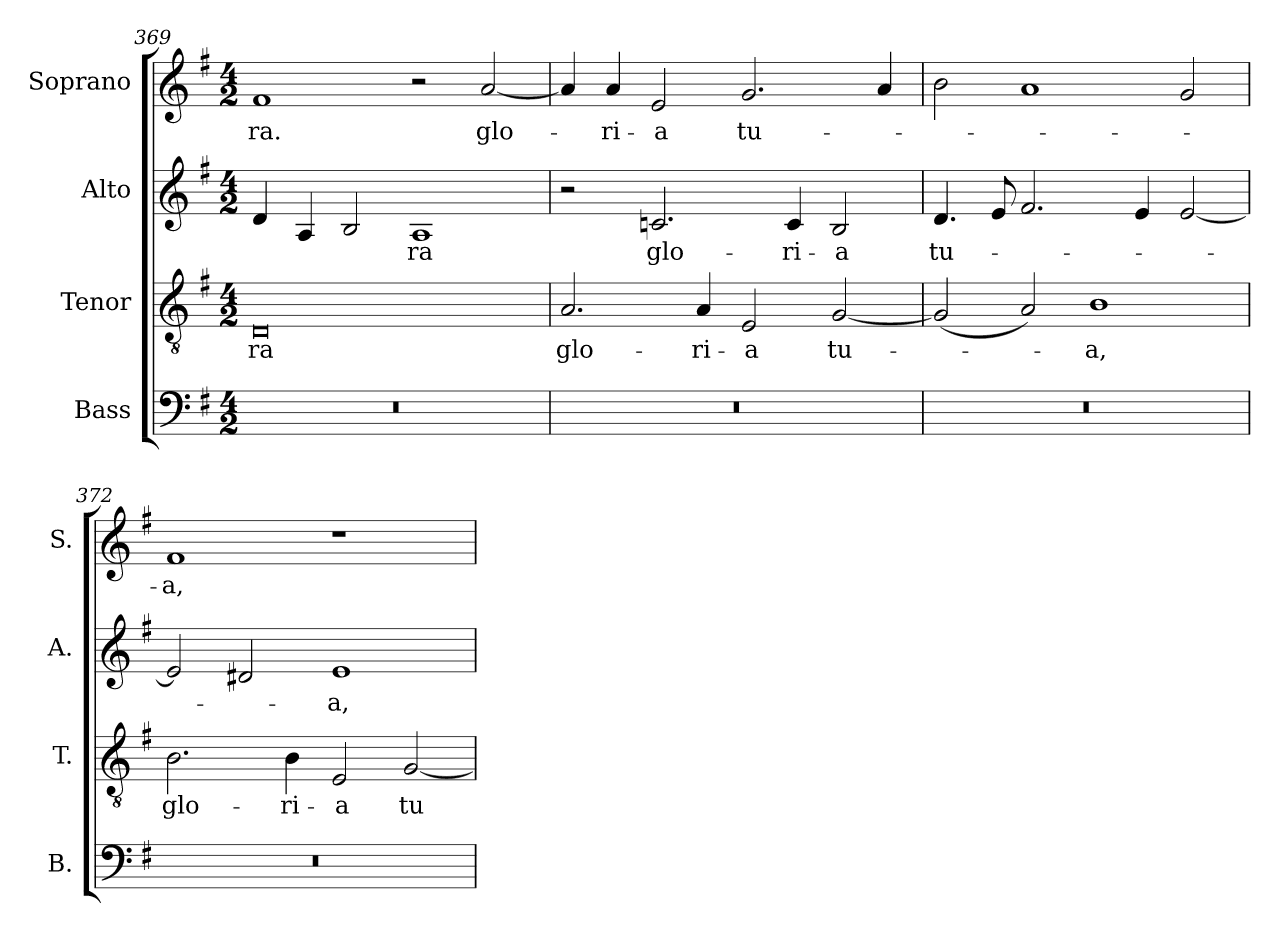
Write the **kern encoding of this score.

**kern	**kern	**text	**kern	**text	**kern	**text
*part4	*part3	*part3	*part2	*part2	*part1	*part1
*staff4	*staff3	*staff3	*staff2	*staff2	*staff1	*staff1
*I"Bass	*I"Tenor	*	*I"Alto	*	*I"Soprano	*
*I'B.	*I'T.	*	*I'A.	*	*I'S.	*
!!LO:LB:g=z
*clefF4	*clefGv2	*	*clefG2	*	*clefG2	*
*	*ITrd7c12	*	*	*	*	*
*k[f#]	*k[f#]	*	*k[f#]	*	*k[f#]	*
*G:	*G:	*	*G:	*	*G:	*
*M4/2	*M4/2	*	*M4/2	*	*M4/2	*
=369	=369	=369	=369	=369	=369	=369
!LO:N:vis=1	!	!	!	!	!	!
!	!	!LO:LY:b:color=#000000	!	!	!	!
!	!	!	!	!	!	!LO:LY:b:color=#000000
0r	0DDi	-ra	4di/	.	1f#i	-ra.
.	.	.	4Ai/	.	.	.
.	.	.	2Bi/	.	.	.
!	!	!	!	!LO:LY:b:color=#000000	!	!
.	.	.	1Ai	-ra	2r	.
!	!	!	!	!	!	!LO:LY:b:color=#000000
.	.	.	.	.	[2ai/	glo-
=370	=370	=370	=370	=370	=370	=370
!LO:N:vis=1	!	!	!	!	!	!
!	!	!LO:LY:b:color=#000000	!	!	!	!
0r	2.AAi/	glo-	2r	.	4ai/]	.
!	!	!	!	!	!	!LO:LY:b:color=#000000
.	.	.	.	.	4ai/	-ri-
!	!	!	!	!LO:LY:b:color=#000000	!	!
!	!	!	!	!	!	!LO:LY:b:color=#000000
.	.	.	2.cni/	glo-	2ei/	-a
!	!	!LO:LY:b:color=#000000	!	!	!	!
.	4AAi/	-ri-	.	.	.	.
!	!	!LO:LY:b:color=#000000	!	!	!	!
!	!	!	!	!	!	!LO:LY:b:color=#000000
.	2EEi/	-a	.	.	2.gi/	tu-
!	!	!	!	!LO:LY:b:color=#000000	!	!
.	.	.	4ci/	-ri-	.	.
!	!	!LO:LY:b:color=#000000	!	!	!	!
!	!	!	!	!LO:LY:b:color=#000000	!	!
.	[2GGi/	tu-	2Bi/	-a	.	.
.	.	.	.	.	4ai/	.
=371	=371	=371	=371	=371	=371	=371
!LO:N:vis=1	!	!	!	!	!	!
!	!	!	!	!LO:LY:b:color=#000000	!	!
0r	(2GGi/]	.	4.di/	tu-	2bi\	.
.	.	.	8ei/	.	.	.
.	2AAi/)	.	2.f#i/	.	1ai	.
!	!	!LO:LY:b:color=#000000	!	!	!	!
.	1BBi	-a,	.	.	.	.
.	.	.	4ei/	.	.	.
.	.	.	[2ei/	.	2gi/	.
=372	=372	=372	=372	=372	=372	=372
!LO:N:vis=1	!	!	!	!	!	!
!	!	!LO:LY:b:color=#000000	!	!	!	!
!	!	!	!	!	!	!LO:LY:b:color=#000000
0r	2.BBi\	glo-	2ei/]	.	1f#i	-a,
.	.	.	2d#Xi/	.	.	.
!	!	!LO:LY:b:color=#000000	!	!	!	!
.	4BBi\	-ri-	.	.	.	.
!	!	!LO:LY:b:color=#000000	!	!	!	!
!	!	!	!	!LO:LY:b:color=#000000	!	!
.	2EEi/	-a	1ei	-a,	1r	.
!	!	!LO:LY:b:color=#000000	!	!	!	!
.	[2GGi/	tu-	.	.	.	.
=	=	=	=	=	=	=
*-	*-	*-	*-	*-	*-	*-
